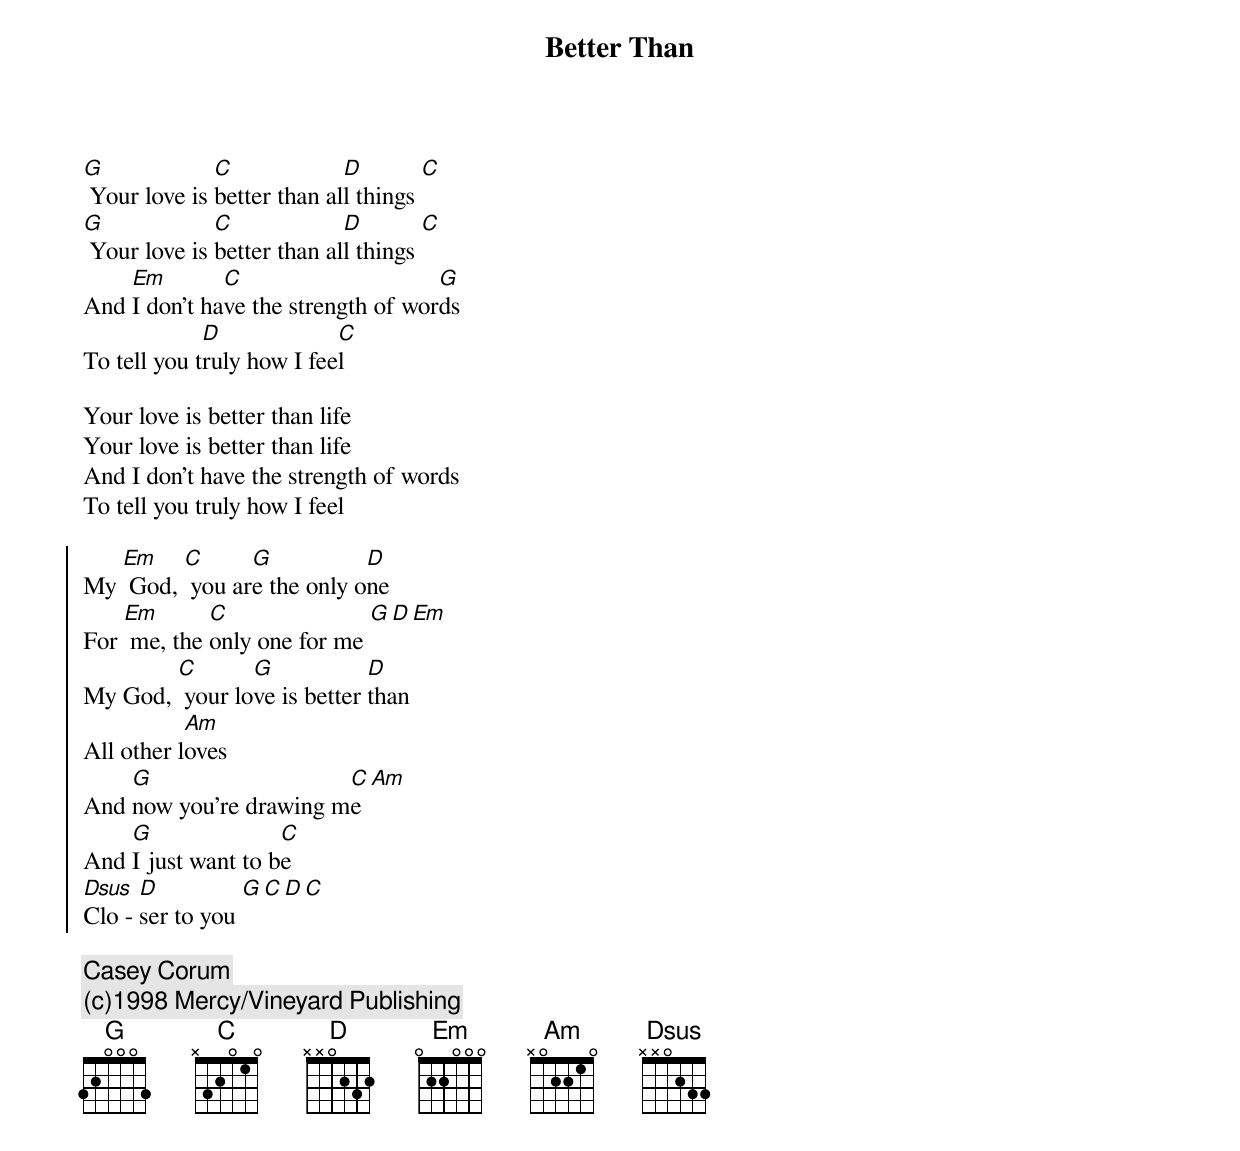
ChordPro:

{t:Better Than}
[G] Your love is [C]better than al[D]l things [C]
[G] Your love is [C]better than al[D]l things [C]
And [Em]I don't ha[C]ve the strength of wor[G]ds
To tell you t[D]ruly how I fee[C]l

Your love is better than life
Your love is better than life
And I don't have the strength of words
To tell you truly how I feel

{soc}
My [Em] God, [C] you ar[G]e the only o[D]ne
For [Em] me, the [C]only one for me [G][D][Em]
My God, [C] your lo[G]ve is better [D]than
All other l[Am]oves
And [G]now you're drawing m[C]e [Am]
And [G]I just want to b[C]e
[Dsus]Clo - [D]ser to you [G][C][D][C]
{eoc}

{c:Casey Corum}
{c:(c)1998 Mercy/Vineyard Publishing}
